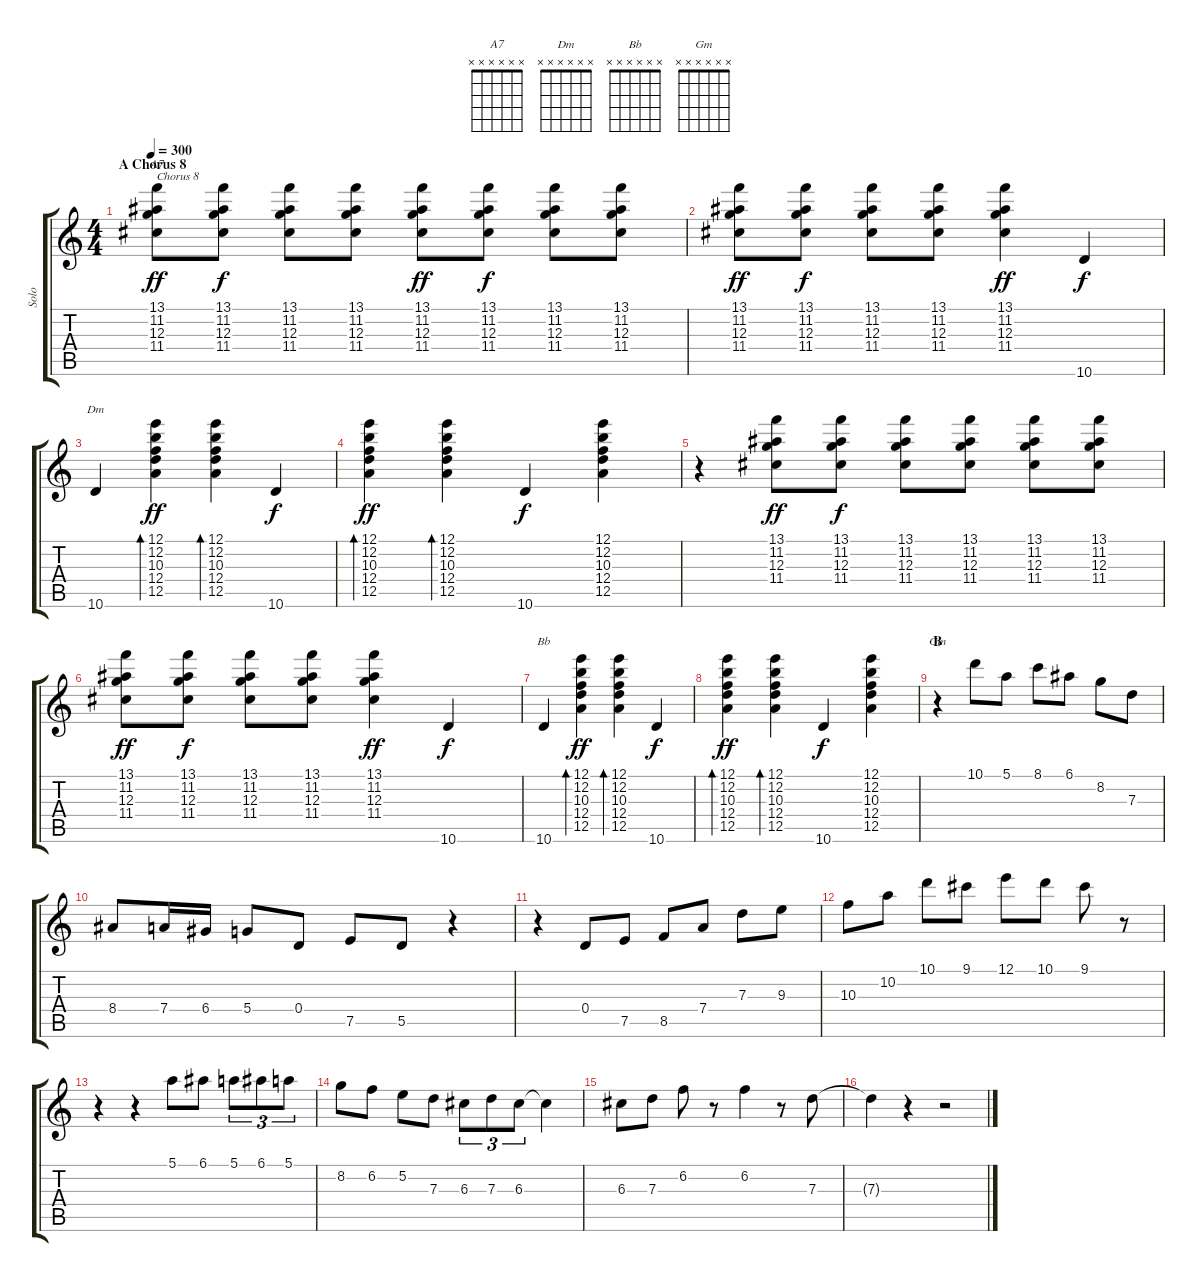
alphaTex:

\track ("Solo" "Solo") {instrument acousticguitarnylon}
\staff {score tabs}
\tuning (E4 B3 G3 D3 A2 E2) {hide}
\chord ("A7" x x x x x x) {firstfret 0}
\chord ("Dm" x x x x x x) {firstfret 0}
\chord ("Bb" x x x x x x) {firstfret 0}
\chord ("Gm" x x x x x x) {firstfret 0}
\ts (4 4)
\section ("" "A Chorus 8")
\tempo 300
\clef g2
\ks c
(13.1 11.2 12.3 11.4).8{ch "A7" txt "Chorus 8" dy ff} (13.1 11.2 12.3 11.4).8{dy f} (13.1 11.2 12.3 11.4).8 (13.1 11.2 12.3 11.4).8 (13.1 11.2 12.3 11.4).8{dy ff} (13.1 11.2 12.3 11.4).8{dy f} (13.1 11.2 12.3 11.4).8 (13.1 11.2 12.3 11.4).8 |
(13.1 11.2 12.3 11.4).8{dy ff} (13.1 11.2 12.3 11.4).8{dy f} (13.1 11.2 12.3 11.4).8 (13.1 11.2 12.3 11.4).8 (13.1 11.2 12.3 11.4).4{dy ff} 10.6.4{dy f} |
10.6.4{ch "Dm"} (12.1 12.2 10.3 12.4 12.5).4{bd 480 dy ff} (12.1 12.2 10.3 12.4 12.5).4{bd 480} 10.6.4{dy f} |
(12.1 12.2 10.3 12.4 12.5).4{bd 480 dy ff} (12.1 12.2 10.3 12.4 12.5).4{bd 480} 10.6.4{dy f} (12.1 12.2 10.3 12.4 12.5).4 |
r.4 (13.1 11.2 12.3 11.4).8{dy ff} (13.1 11.2 12.3 11.4).8{dy f} (13.1 11.2 12.3 11.4).8 (13.1 11.2 12.3 11.4).8 (13.1 11.2 12.3 11.4).8 (13.1 11.2 12.3 11.4).8 |
(13.1 11.2 12.3 11.4).8{dy ff} (13.1 11.2 12.3 11.4).8{dy f} (13.1 11.2 12.3 11.4).8 (13.1 11.2 12.3 11.4).8 (13.1 11.2 12.3 11.4).4{dy ff} 10.6.4{dy f} |
10.6.4{ch "Bb"} (12.1 12.2 10.3 12.4 12.5).4{bd 480 dy ff} (12.1 12.2 10.3 12.4 12.5).4{bd 480} 10.6.4{dy f} |
(12.1 12.2 10.3 12.4 12.5).4{bd 480 dy ff} (12.1 12.2 10.3 12.4 12.5).4{bd 480} 10.6.4{dy f} (12.1 12.2 10.3 12.4 12.5).4 |
\section ("" "B")
r.4{ch "Gm"} 10.1.8 5.1.8 8.1.8 6.1.8 8.2.8 7.3.8 |
8.4.8 7.4.16 6.4.16 5.4.8 0.4.8 7.5.8 5.5.8 r.4 |
r.4 0.4.8 7.5.8 8.5.8 7.4.8 7.3.8 9.3.8 |
10.3.8 10.2.8 10.1.8 9.1.8 12.1.8 10.1.8 9.1.8 r.8 |
r.4 r.4 5.1.8 6.1.8 5.1.8{tu (3 2)} 6.1.8{tu (3 2)} 5.1.8{tu (3 2)} |
8.2.8 6.2.8 5.2.8 7.3.8 6.3.8{tu (3 2)} 7.3.8{tu (3 2)} 6.3.8{tu (3 2)} 6.3{t}.4 |
6.3.8 7.3.8 6.2.8 r.8 6.2.4 r.8 7.3.8 |
7.3{t}.4 r.4 r.2
